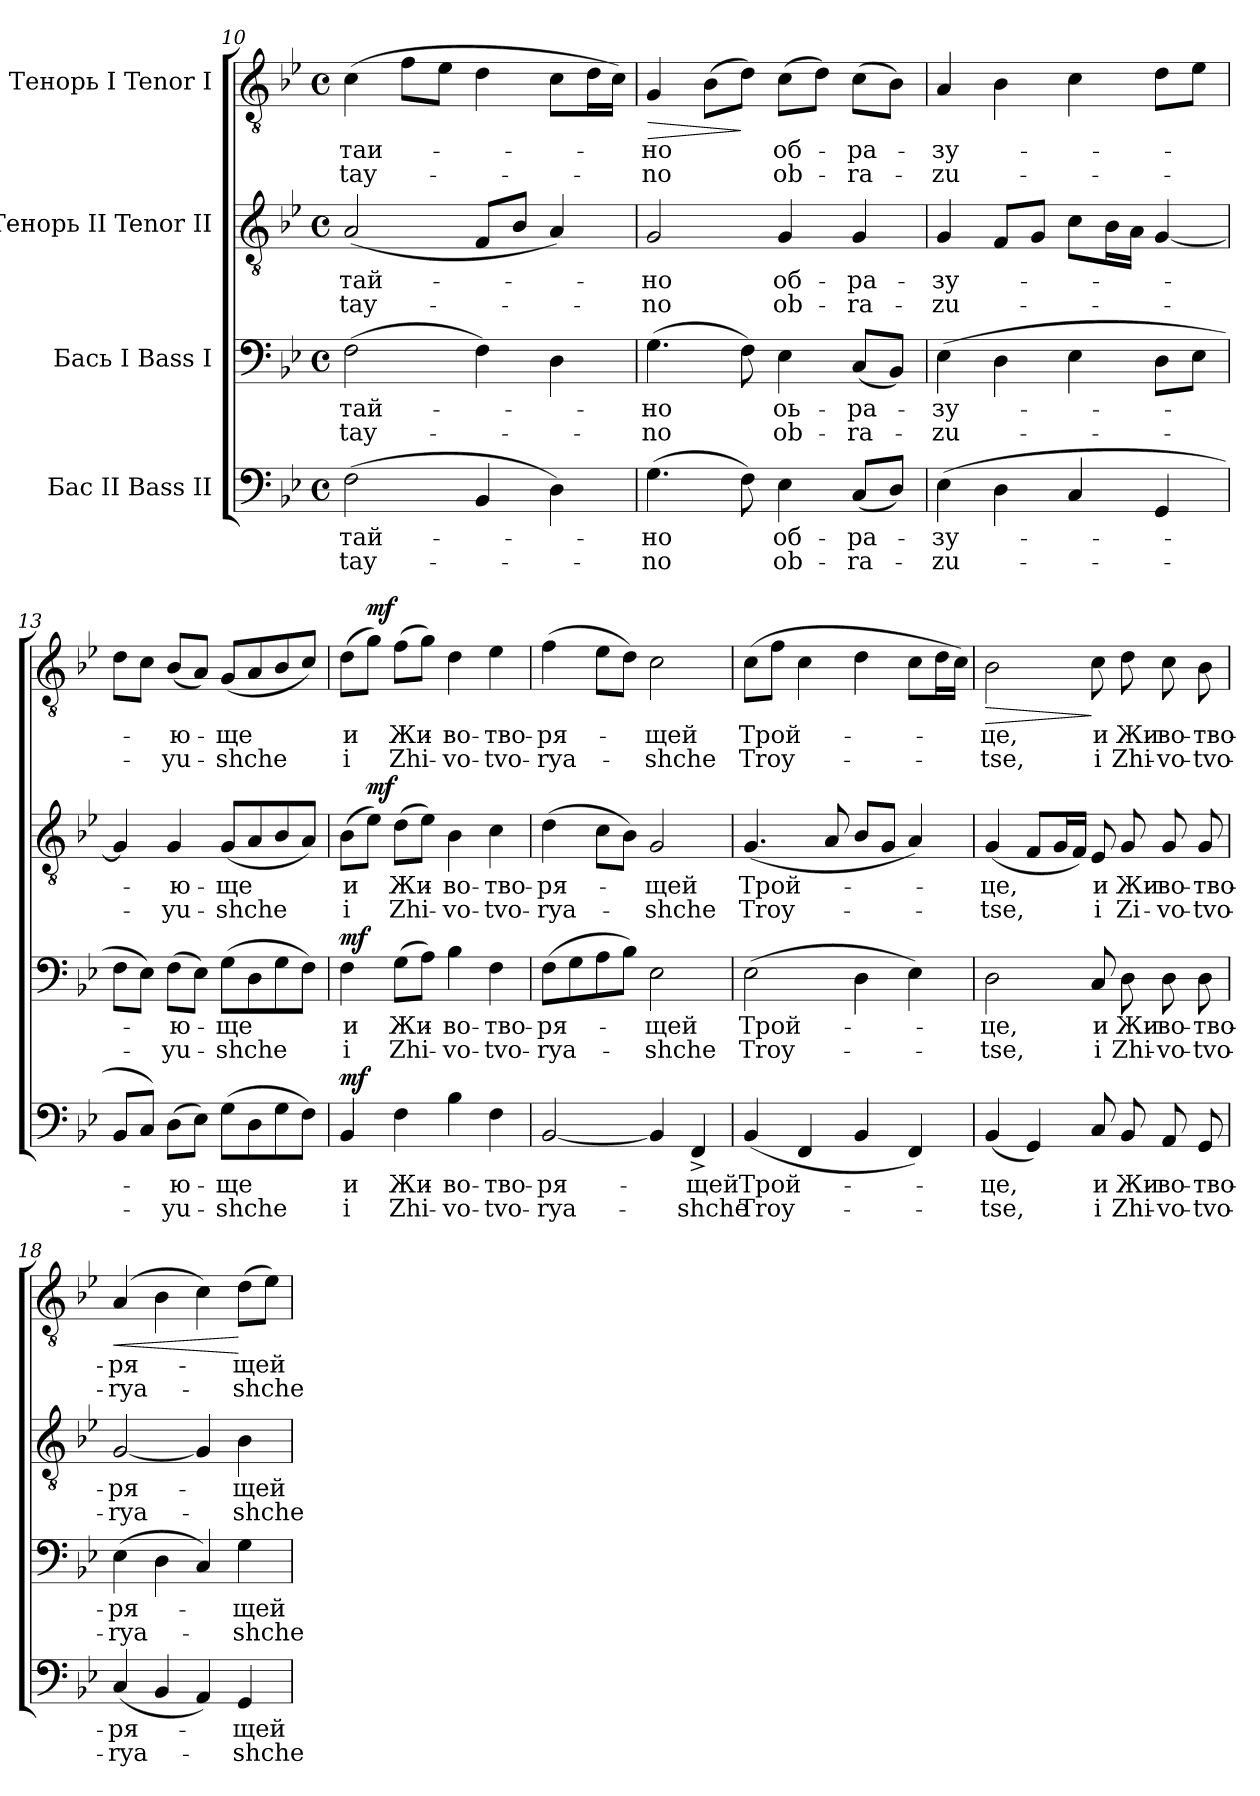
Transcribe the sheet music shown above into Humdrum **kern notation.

**kern	**text	**text	**dynam	**kern	**text	**text	**dynam	**kern	**text	**text	**dynam	**kern	**text	**text	**dynam
*part4	*part4	*part4	*part4	*part3	*part3	*part3	*part3	*part2	*part2	*part2	*part2	*part1	*part1	*part1	*part1
*staff4	*staff4	*staff4	*staff4	*staff3	*staff3	*staff3	*staff3	*staff2	*staff2	*staff2	*staff2	*staff1	*staff1	*staff1	*staff1
*I"Бас II Bass II	*	*	*	*I"Бась I Bass I	*	*	*	*I"Тенорь II Tenor II	*	*	*	*I"Тенорь I Tenor I	*	*	*
*clefF4	*	*	*	*clefF4	*	*	*	*clefGv2	*	*	*	*clefGv2	*	*	*
*k[b-e-]	*	*	*	*k[b-e-]	*	*	*	*k[b-e-]	*	*	*	*k[b-e-]	*	*	*
*B-:	*	*	*	*B-:	*	*	*	*B-:	*	*	*	*B-:	*	*	*
*M4/4	*	*	*	*M4/4	*	*	*	*M4/4	*	*	*	*M4/4	*	*	*
*met(c)	*	*	*	*met(c)	*	*	*	*met(c)	*	*	*	*met(c)	*	*	*
=10	=10	=10	=10	=10	=10	=10	=10	=10	=10	=10	=10	=10	=10	=10	=10
!	!LO:LY:b	!LO:LY:b	!	!	!LO:LY:b	!LO:LY:b	!	!	!LO:LY:b	!LO:LY:b	!	!	!LO:LY:b	!LO:LY:b	!
(>2F\	тай-	tay-	.	(>2F\	тай-	tay-	.	(<2A/	тай-	tay-	.	(>4c\	таи-	tay-	.
.	.	.	.	.	.	.	.	.	.	.	.	8f\L	.	.	.
.	.	.	.	.	.	.	.	.	.	.	.	8e-\J	.	.	.
4BB-/	.	.	.	4F\)	.	.	.	8F/L	.	.	.	4d\	.	.	.
.	.	.	.	.	.	.	.	8B-/J	.	.	.	.	.	.	.
4D\)	.	.	.	4D\	.	.	.	4A/)	.	.	.	8c\L	.	.	.
.	.	.	.	.	.	.	.	.	.	.	.	16d\L	.	.	.
.	.	.	.	.	.	.	.	.	.	.	.	16c\JJ)	.	.	.
!!LO:PB:g=z
=11	=11	=11	=11	=11	=11	=11	=11	=11	=11	=11	=11	=11	=11	=11	=11
!	!LO:LY:b	!LO:LY:b	!	!	!LO:LY:b	!LO:LY:b	!	!	!LO:LY:b	!LO:LY:b	!	!	!LO:LY:b	!LO:LY:b	!LO:HP:b
(>4.G\	-но	-no	.	(>4.G\	-но	-no	.	2G/	-но	-no	.	4G/	-но	-no	>
.	.	.	.	.	.	.	.	.	.	.	.	(>8B-\L	.	.	.
8F\)	.	.	.	8F\)	.	.	.	.	.	.	.	8d\J)	.	.	]
!	!LO:LY:b	!LO:LY:b	!	!	!LO:LY:b	!LO:LY:b	!	!	!LO:LY:b	!LO:LY:b	!	!	!LO:LY:b	!LO:LY:b	!
4E-\	об-	ob-	.	4E-\	оь-	ob-	.	4G/	об-	ob-	.	(>8c\L	об-	ob-	.
.	.	.	.	.	.	.	.	.	.	.	.	8d\J)	.	.	.
!	!LO:LY:b	!LO:LY:b	!	!	!LO:LY:b	!LO:LY:b	!	!	!LO:LY:b	!LO:LY:b	!	!	!LO:LY:b	!LO:LY:b	!
(<8C/L	-ра-	-ra-	.	(<8C/L	-ра-	-ra-	.	4G/	-ра-	-ra-	.	(>8c\L	-ра-	-ra-	.
8D/J)	.	.	.	8BB-/J)	.	.	.	.	.	.	.	8B-\J)	.	.	.
=12	=12	=12	=12	=12	=12	=12	=12	=12	=12	=12	=12	=12	=12	=12	=12
!	!LO:LY:b	!LO:LY:b	!	!	!LO:LY:b	!LO:LY:b	!	!	!LO:LY:b	!LO:LY:b	!	!	!LO:LY:b	!LO:LY:b	!
(>4E-\	-зу-	-zu-	.	(>4E-\	-зу-	-zu-	.	4G/	-зу-	-zu-	.	4A/	-зу-	-zu-	.
4D\	.	.	.	4D\	.	.	.	8F/L	.	.	.	4B-\	.	.	.
.	.	.	.	.	.	.	.	8G/J	.	.	.	.	.	.	.
4C/	.	.	.	4E-\	.	.	.	8c\L	.	.	.	4c\	.	.	.
.	.	.	.	.	.	.	.	16B-\L	.	.	.	.	.	.	.
.	.	.	.	.	.	.	.	16A\JJ	.	.	.	.	.	.	.
4GG/	.	.	.	8D\L	.	.	.	[4G/	.	.	.	8d\L	.	.	.
.	.	.	.	8E-\J	.	.	.	.	.	.	.	8e-\J	.	.	.
=13	=13	=13	=13	=13	=13	=13	=13	=13	=13	=13	=13	=13	=13	=13	=13
8BB-/L	.	.	.	8F\L	.	.	.	4G/]	.	.	.	8d\L	.	.	.
8C/J)	.	.	.	8E-\J)	.	.	.	.	.	.	.	8c\J	.	.	.
!	!LO:LY:b	!LO:LY:b	!	!	!LO:LY:b	!LO:LY:b	!	!	!LO:LY:b	!LO:LY:b	!	!	!LO:LY:b	!LO:LY:b	!
(>8D\L	-ю-	-yu-	.	(>8F\L	-ю-	-yu-	.	4G/	-ю-	-yu-	.	(<8B-/L	-ю-	-yu-	.
8E-\J)	.	.	.	8E-\J)	.	.	.	.	.	.	.	8A/J)	.	.	.
!	!LO:LY:b	!LO:LY:b	!	!	!LO:LY:b	!LO:LY:b	!	!	!LO:LY:b	!LO:LY:b	!	!	!LO:LY:b	!LO:LY:b	!
(>8G\L	-ще	-shche	.	(>8G\L	-ще	-shche	.	(<8G/L	-ще	-shche	.	(<8G/L	-ще	-shche	.
8D\	.	.	.	8D\	.	.	.	8A/	.	.	.	8A/	.	.	.
8G\	.	.	.	8G\	.	.	.	8B-/	.	.	.	8B-/	.	.	.
8F\J)	.	.	.	8F\J)	.	.	.	8A/J)	.	.	.	8c/J)	.	.	.
=14	=14	=14	=14	=14	=14	=14	=14	=14	=14	=14	=14	=14	=14	=14	=14
!	!LO:LY:b	!LO:LY:b	!LO:DY:a	!	!LO:LY:b	!LO:LY:b	!LO:DY:a	!	!LO:LY:b	!LO:LY:b	!	!	!LO:LY:b	!LO:LY:b	!
4BB-/	и	i	mf	4F\	и	i	mf	(>8B-\L	и	i	.	(>8d\L	и	i	.
!	!	!	!	!	!	!	!	!	!	!	!LO:DY:a	!	!	!	!LO:DY:a
.	.	.	.	.	.	.	.	8e-\J)	.	.	mf	8g\J)	.	.	mf
!	!LO:LY:b	!LO:LY:b	!	!	!LO:LY:b	!LO:LY:b	!	!	!LO:LY:b	!LO:LY:b	!	!	!LO:LY:b	!LO:LY:b	!
4F\	Жи-	Zhi-	.	(>8G\L	Жи-	Zhi-	.	(>8d\L	Жи-	Zhi-	.	(>8f\L	Жи-	Zhi-	.
.	.	.	.	8A\J)	.	.	.	8e-\J)	.	.	.	8g\J)	.	.	.
!	!LO:LY:b	!LO:LY:b	!	!	!LO:LY:b	!LO:LY:b	!	!	!LO:LY:b	!LO:LY:b	!	!	!LO:LY:b	!LO:LY:b	!
4B-\	-во-	-vo-	.	4B-\	-во-	-vo-	.	4B-\	-во-	-vo-	.	4d\	-во-	-vo-	.
!	!LO:LY:b	!LO:LY:b	!	!	!LO:LY:b	!LO:LY:b	!	!	!LO:LY:b	!LO:LY:b	!	!	!LO:LY:b	!LO:LY:b	!
4F\	-тво-	-tvo-	.	4F\	-тво-	-tvo-	.	4c\	-тво-	-tvo-	.	4e-\	-тво-	-tvo-	.
=15	=15	=15	=15	=15	=15	=15	=15	=15	=15	=15	=15	=15	=15	=15	=15
!	!LO:LY:b	!LO:LY:b	!	!	!LO:LY:b	!LO:LY:b	!	!	!LO:LY:b	!LO:LY:b	!	!	!LO:LY:b	!LO:LY:b	!
[2BB-/	-ря-	-rya-	.	(>8F\L	-ря-	-rya-	.	(>4d\	-ря-	-rya-	.	(>4f\	-ря-	-rya-	.
.	.	.	.	8G\	.	.	.	.	.	.	.	.	.	.	.
.	.	.	.	8A\	.	.	.	8c\L	.	.	.	8e-\L	.	.	.
.	.	.	.	8B-\J)	.	.	.	8B-\J)	.	.	.	8d\J)	.	.	.
!	!	!	!	!	!LO:LY:b	!LO:LY:b	!	!	!LO:LY:b	!LO:LY:b	!	!	!LO:LY:b	!LO:LY:b	!
4BB-/]	.	.	.	2E-\	-щей	-shche	.	2G/	-щей	-shche	.	2c\	-щей	-shche	.
!	!LO:LY:b	!LO:LY:b	!	!	!	!	!	!	!	!	!	!	!	!	!
4FF^/	-щей	-shche	.	.	.	.	.	.	.	.	.	.	.	.	.
!!LO:LB:g=z
=16	=16	=16	=16	=16	=16	=16	=16	=16	=16	=16	=16	=16	=16	=16	=16
!	!LO:LY:b	!LO:LY:b	!	!	!LO:LY:b	!LO:LY:b	!	!	!LO:LY:b	!LO:LY:b	!	!	!LO:LY:b	!LO:LY:b	!
(<4BB-/	Трой-	Troy-	.	(>2E-\	Трой-	Troy-	.	(<4.G/	Трой-	Troy-	.	(>8c\L	Трой-	Troy-	.
.	.	.	.	.	.	.	.	.	.	.	.	8f\J	.	.	.
4FF/	.	.	.	.	.	.	.	.	.	.	.	4c\	.	.	.
.	.	.	.	.	.	.	.	8A/	.	.	.	.	.	.	.
4BB-/	.	.	.	4D\	.	.	.	8B-/L	.	.	.	4d\	.	.	.
.	.	.	.	.	.	.	.	8G/J	.	.	.	.	.	.	.
4FF/)	.	.	.	4E-\)	.	.	.	4A/)	.	.	.	8c\L	.	.	.
.	.	.	.	.	.	.	.	.	.	.	.	16d\L	.	.	.
.	.	.	.	.	.	.	.	.	.	.	.	16c\JJ)	.	.	.
=17	=17	=17	=17	=17	=17	=17	=17	=17	=17	=17	=17	=17	=17	=17	=17
!	!LO:LY:b	!LO:LY:b	!	!	!LO:LY:b	!LO:LY:b	!	!	!LO:LY:b	!LO:LY:b	!	!	!LO:LY:b	!LO:LY:b	!LO:HP:b
(<4BB-/	-це,	-tse,	.	2D\	-це,	-tse,	.	(<4G/	-це,	-tse,	.	2B-\	-це,	-tse,	>
4GG/)	.	.	.	.	.	.	.	8F/L	.	.	.	.	.	.	.
.	.	.	.	.	.	.	.	16G/L	.	.	.	.	.	.	.
.	.	.	.	.	.	.	.	16F/JJ)	.	.	.	.	.	.	.
!	!LO:LY:b	!LO:LY:b	!	!	!LO:LY:b	!LO:LY:b	!	!	!LO:LY:b	!LO:LY:b	!	!	!LO:LY:b	!LO:LY:b	!
8C/	и	i	.	8C/	и	i	.	8E-/	и	i	.	8c\	и	i	]
!	!LO:LY:b	!LO:LY:b	!	!	!LO:LY:b	!LO:LY:b	!	!	!LO:LY:b	!LO:LY:b	!	!	!LO:LY:b	!LO:LY:b	!
8BB-/	Жи-	Zhi-	.	8D\	Жи-	Zhi-	.	8G/	Жи-	Zi-	.	8d\	Жи-	Zhi-	.
!	!LO:LY:b	!LO:LY:b	!	!	!LO:LY:b	!LO:LY:b	!	!	!LO:LY:b	!LO:LY:b	!	!	!LO:LY:b	!LO:LY:b	!
8AA/	-во-	-vo-	.	8D\	-во-	-vo-	.	8G/	-во-	-vo-	.	8c\	-во-	-vo-	.
!	!LO:LY:b	!LO:LY:b	!	!	!LO:LY:b	!LO:LY:b	!	!	!LO:LY:b	!LO:LY:b	!	!	!LO:LY:b	!LO:LY:b	!
8GG/	-тво-	-tvo-	.	8D\	-тво-	-tvo-	.	8G/	-тво-	-tvo-	.	8B-\	-тво-	-tvo-	.
=18	=18	=18	=18	=18	=18	=18	=18	=18	=18	=18	=18	=18	=18	=18	=18
!	!LO:LY:b	!LO:LY:b	!	!	!LO:LY:b	!LO:LY:b	!	!	!LO:LY:b	!LO:LY:b	!	!	!LO:LY:b	!LO:LY:b	!LO:HP:b
(<4C/	-ря-	-rya-	.	(>4E-\	-ря-	-rya-	.	[2G/	-ря-	-rya-	.	(>4A/	-ря-	-rya-	<
4BB-/	.	.	.	4D\	.	.	.	.	.	.	.	4B-\	.	.	.
4AA/)	.	.	.	4C/)	.	.	.	4G/]	.	.	.	4c\)	.	.	.
!	!LO:LY:b	!LO:LY:b	!	!	!LO:LY:b	!LO:LY:b	!	!	!LO:LY:b	!LO:LY:b	!	!	!LO:LY:b	!LO:LY:b	!
4GG/	-щей	-shche	.	4G\	-щей	-shche	.	4B-\	-щей	-shche	.	(>8d\L	-щей	-shche	[
.	.	.	.	.	.	.	.	.	.	.	.	8e-\J)	.	.	.
=	=	=	=	=	=	=	=	=	=	=	=	=	=	=	=
*-	*-	*-	*-	*-	*-	*-	*-	*-	*-	*-	*-	*-	*-	*-	*-
